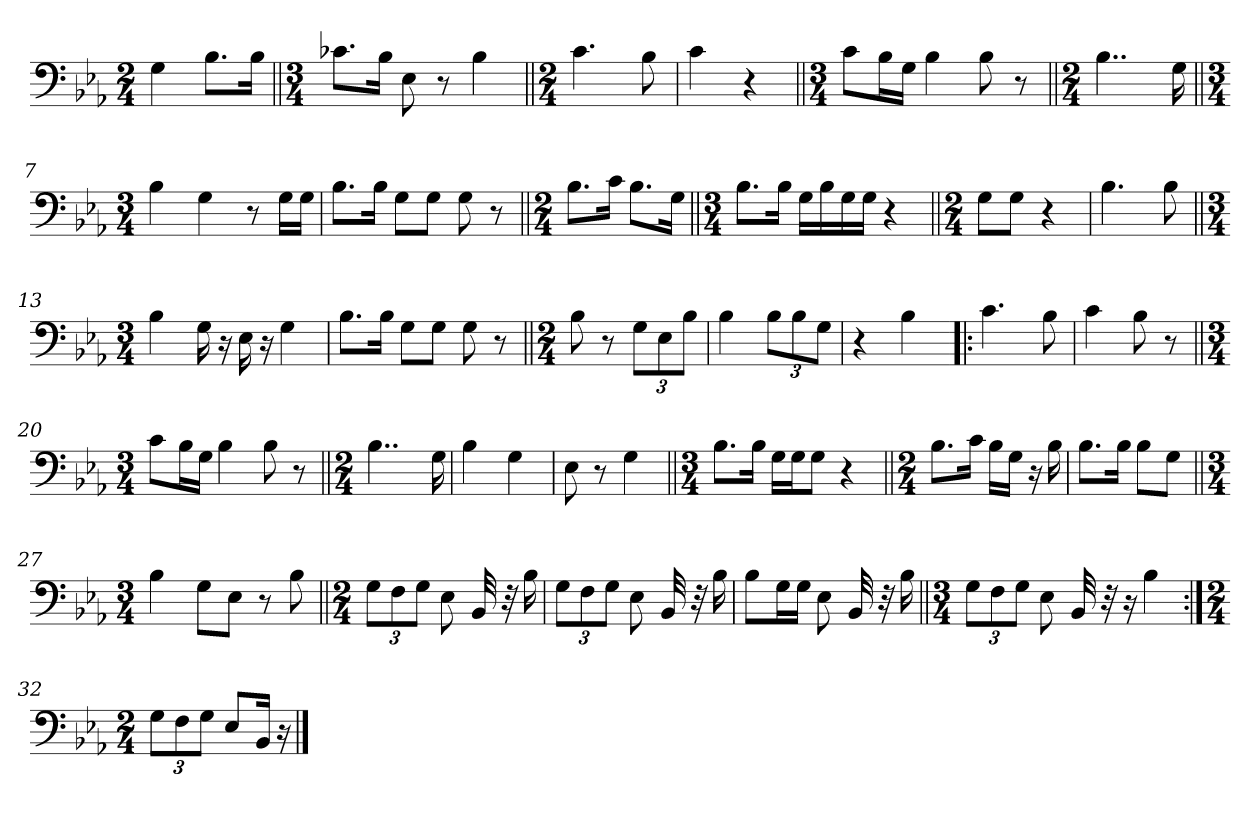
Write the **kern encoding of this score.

**kern
*part1
*staff1
*clefF4
*k[b-e-a-]
*M2/4
=1
4G\
8.B-\L
16B-\Jk
=2||
*M3/4
8.c-X\L
16B-\Jk
8E-\
8r
4B-\
=3||
*M2/4
4.c\
8B-\
=4
4c\
4r
=5||
*M3/4
8c\L
16B-\L
16G\JJ
4B-\
8B-\
8r
=6||
*M2/4
4..B-\
16G\
=7||
*M3/4
4B-\
4G\
8r
16G\LL
16G\JJ
=8
8.B-\L
16B-\Jk
8G\L
8G\J
8G\
8r
=9||
*M2/4
8.B-\L
16c\Jk
8.B-\L
16G\Jk
=10||
*M3/4
8.B-\L
16B-\Jk
16G\LL
16B-\
16G\
16G\JJ
4r
=11||
*M2/4
8G\L
8G\J
4r
=12
4.B-\
8B-\
=13||
*M3/4
4B-\
16G\
16r
16E-\
16r
4G\
=14
8.B-\L
16B-\Jk
8G\L
8G\J
8G\
8r
=15||
*M2/4
8B-\
8r
12G\L
12E-\
12B-\J
=16
4B-\
12B-\L
12B-\
12G\J
=17
4r
4B-\
=18!|:
4.c\
8B-\
=19
4c\
8B-\
8r
=20||
*M3/4
8c\L
16B-\L
16G\JJ
4B-\
8B-\
8r
=21||
*M2/4
4..B-\
16G\
=22
4B-\
4G\
=23
8E-\
8r
4G\
=24||
*M3/4
8.B-\L
16B-\Jk
16G\LL
16G\J
8G\J
4r
=25||
*M2/4
8.B-\L
16c\Jk
16B-\LL
16G\JJ
16r
16B-\
=26
8.B-\L
16B-\Jk
8B-\L
8G\J
=27||
*M3/4
4B-\
8G\L
8E-\J
8r
8B-\
=28||
*M2/4
12G\L
12F\
12G\J
8E-\
32BB-/
32r
16B-\
=29
12G\L
12F\
12G\J
8E-\
32BB-/
32r
16B-\
=30
8B-\L
16G\L
16G\JJ
8E-\
32BB-/
32r
16B-\
=||
*M3/4
12G\L
12F\
12G\J
8E-\
32BB-/
32r
16r
4B-\
=32:|!
*M2/4
12G\L
12F\
12G\J
8E-/L
16BB-/Jk
16r
==
*-
